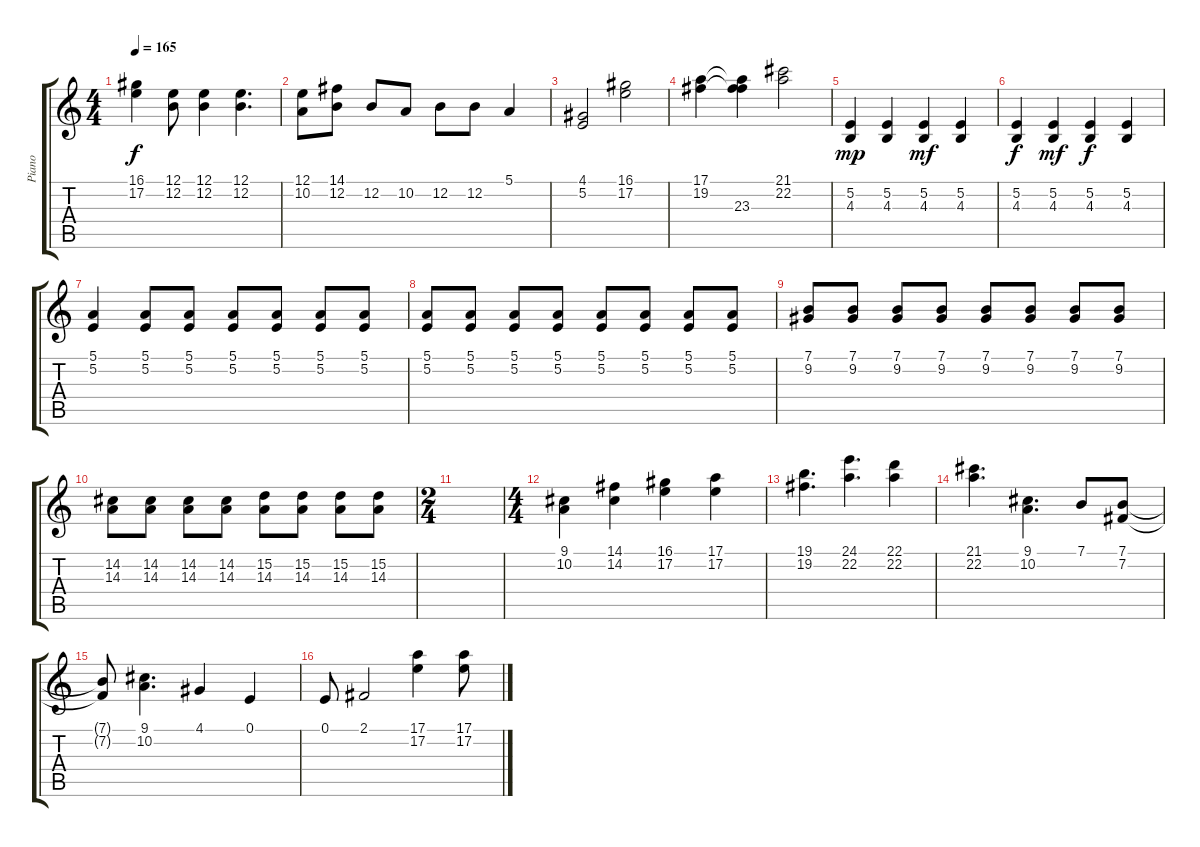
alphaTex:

\track ("Piano" "Piano") {instrument acousticgrandpiano}
\staff {score tabs}
\tuning (E4 B3 G3 D3 A2 E2) {hide}
\ts (4 4)
\tempo 165
\clef g2
\ks c
(16.1 17.2).4{dy f} (12.1 12.2).8 (12.1 12.2).4 (12.1 12.2).4{d} |
(12.1 10.2).8 (14.1 12.2).8 12.2.8 10.2.8 12.2.8 12.2.8 5.1.4 |
(4.1 5.2).2 (16.1 17.2).2 |
(17.1 19.2).4 (17.1{t} 19.2{t} 23.3).4 (21.1 22.2).2 |
(5.2 4.3).4{dy mp} (5.2 4.3).4 (5.2 4.3).4{dy mf} (5.2 4.3).4 |
(5.2 4.3).4{dy f} (5.2 4.3).4{dy mf} (5.2 4.3).4{dy f} (5.2 4.3).4 |
(5.1 5.2).4 (5.1 5.2).8 (5.1 5.2).8 (5.1 5.2).8 (5.1 5.2).8 (5.1 5.2).8 (5.1 5.2).8 |
(5.1 5.2).8 (5.1 5.2).8 (5.1 5.2).8 (5.1 5.2).8 (5.1 5.2).8 (5.1 5.2).8 (5.1 5.2).8 (5.1 5.2).8 |
(7.1 9.2).8 (7.1 9.2).8 (7.1 9.2).8 (7.1 9.2).8 (7.1 9.2).8 (7.1 9.2).8 (7.1 9.2).8 (7.1 9.2).8 |
(14.2 14.3).8 (14.2 14.3).8 (14.2 14.3).8 (14.2 14.3).8 (15.2 14.3).8 (15.2 14.3).8 (15.2 14.3).8 (15.2 14.3).8 |
\ts (2 4)
|
\ts (4 4)
(9.1 10.2).4{volume 16} (14.1 14.2).4 (16.1 17.2).4 (17.1 17.2).4 |
(19.1 19.2).4{d} (24.1 22.2).4{d} (22.1 22.2).4 |
(21.1 22.2).4{d} (9.1 10.2).4{d} 7.1.8 (7.1 7.2).8 |
(7.1{t} 7.2{t}).8 (9.1 10.2).4{d} 4.1.4 0.1.4 |
0.1.8 2.1.2 (17.1 17.2).4 (17.1 17.2).8
